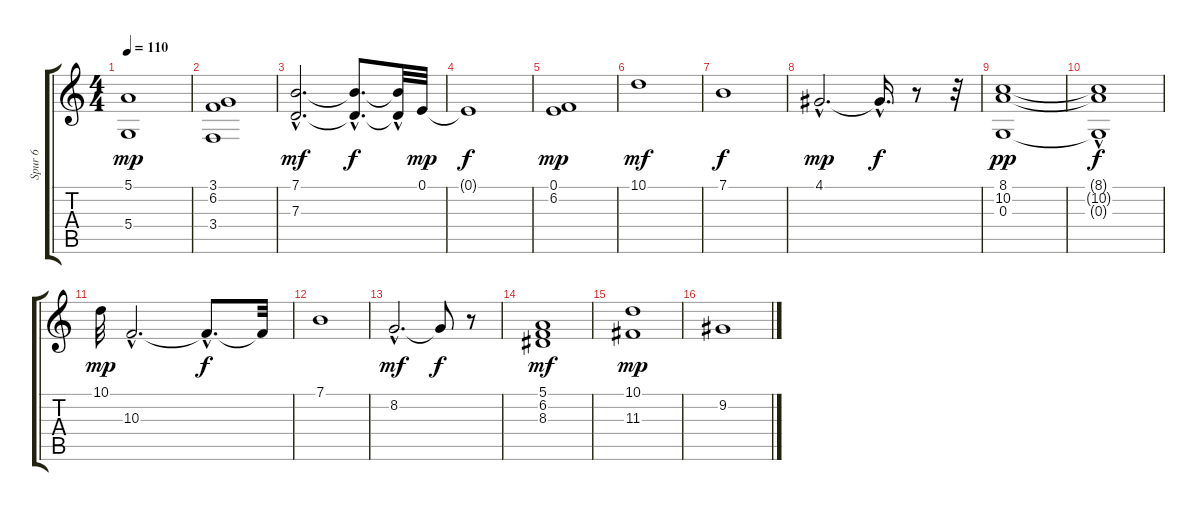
\track ("Spur 6" "Spur 6") {instrument lead1square}
\staff {score tabs}
\tuning (E4 B3 G3 D3 A2 E2) {hide}
\ts (4 4)
\tempo 110
\clef g2
\ks c
(5.1 5.4).1{dy mp} |
(3.1 6.2 3.4).1 |
(7.1{hac} 7.3{hac}).2{d dy mf} (7.1{hac t} 7.3{hac t}).8{d dy f} (7.1{t} 7.3{hac t}).32 0.1.32{dy mp} |
0.1{t}.1{dy f} |
(0.1 6.2).1{dy mp} |
10.1.1{dy mf} |
7.1.1{dy f} |
4.1{hac}.2{d dy mp} 4.1{hac t}.16{d dy f} r.8 r.32 |
(8.1 10.2 0.3).1{dy pp} |
(8.1{t} 10.2{t} 0.3{hac t}).1{dy f} |
10.1.32{dy mp} 10.3{hac}.2{d} 10.3{hac t}.8{d dy f} 10.3{t}.32 |
7.1.1 |
8.2{hac}.2{d dy mf} 8.2{t}.8{dy f} r.8 |
(5.1 6.2 8.3).1{dy mf} |
(10.1 11.3).1{dy mp} |
9.2.1
